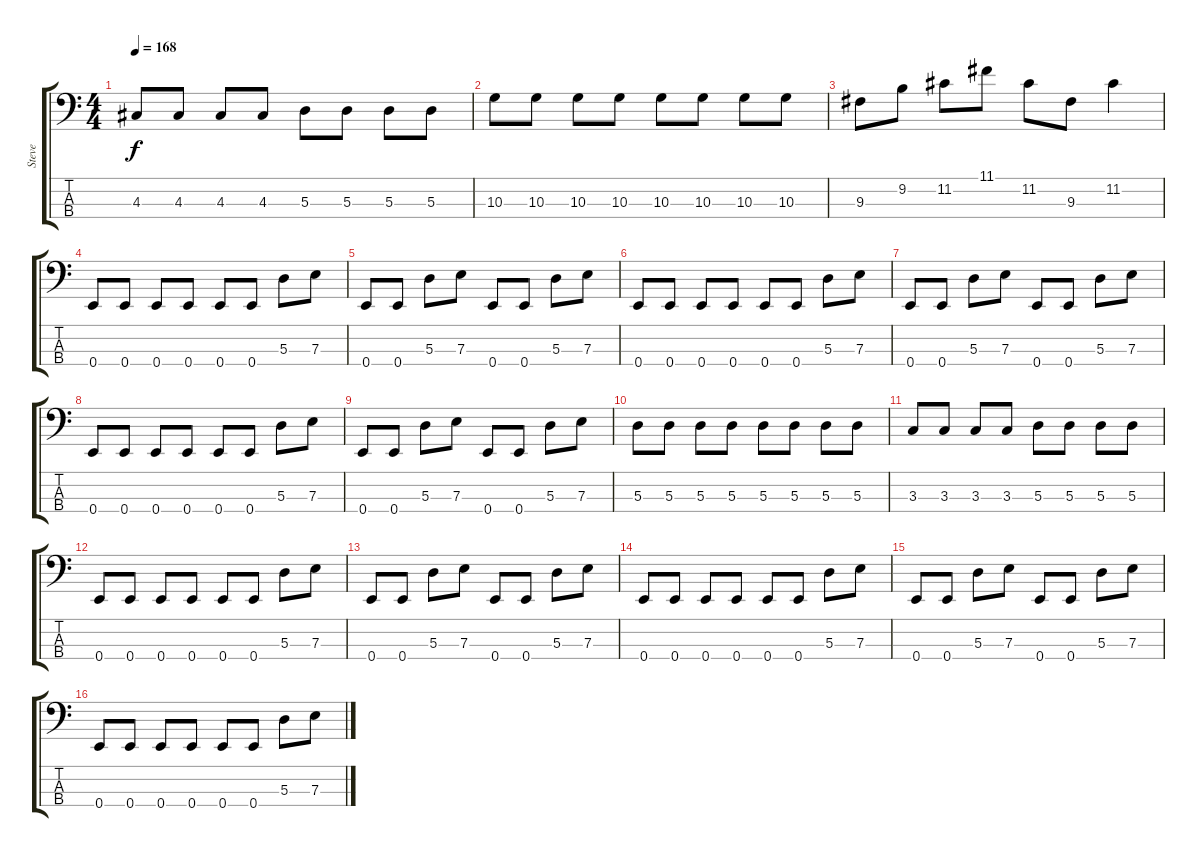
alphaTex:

\track ("Steve" "Steve") {instrument electricbassfinger}
\staff {score tabs}
\tuning (G2 D2 A1 E1) {hide}
\ts (4 4)
\tempo 168
\clef f4
\ks c
4.3.8{dy f} 4.3.8 4.3.8 4.3.8 5.3.8 5.3.8 5.3.8 5.3.8 |
10.3.8 10.3.8 10.3.8 10.3.8 10.3.8 10.3.8 10.3.8 10.3.8 |
9.3.8 9.2.8 11.2.8 11.1.8 11.2.8 9.3.8 11.2.4 |
0.4.8 0.4.8 0.4.8 0.4.8 0.4.8 0.4.8 5.3.8 7.3.8 |
0.4.8 0.4.8 5.3.8 7.3.8 0.4.8 0.4.8 5.3.8 7.3.8 |
0.4.8 0.4.8 0.4.8 0.4.8 0.4.8 0.4.8 5.3.8 7.3.8 |
0.4.8 0.4.8 5.3.8 7.3.8 0.4.8 0.4.8 5.3.8 7.3.8 |
0.4.8 0.4.8 0.4.8 0.4.8 0.4.8 0.4.8 5.3.8 7.3.8 |
0.4.8 0.4.8 5.3.8 7.3.8 0.4.8 0.4.8 5.3.8 7.3.8 |
5.3.8 5.3.8 5.3.8 5.3.8 5.3.8 5.3.8 5.3.8 5.3.8 |
3.3.8 3.3.8 3.3.8 3.3.8 5.3.8 5.3.8 5.3.8 5.3.8 |
0.4.8 0.4.8 0.4.8 0.4.8 0.4.8 0.4.8 5.3.8 7.3.8 |
0.4.8 0.4.8 5.3.8 7.3.8 0.4.8 0.4.8 5.3.8 7.3.8 |
0.4.8 0.4.8 0.4.8 0.4.8 0.4.8 0.4.8 5.3.8 7.3.8 |
0.4.8 0.4.8 5.3.8 7.3.8 0.4.8 0.4.8 5.3.8 7.3.8 |
0.4.8 0.4.8 0.4.8 0.4.8 0.4.8 0.4.8 5.3.8 7.3.8
